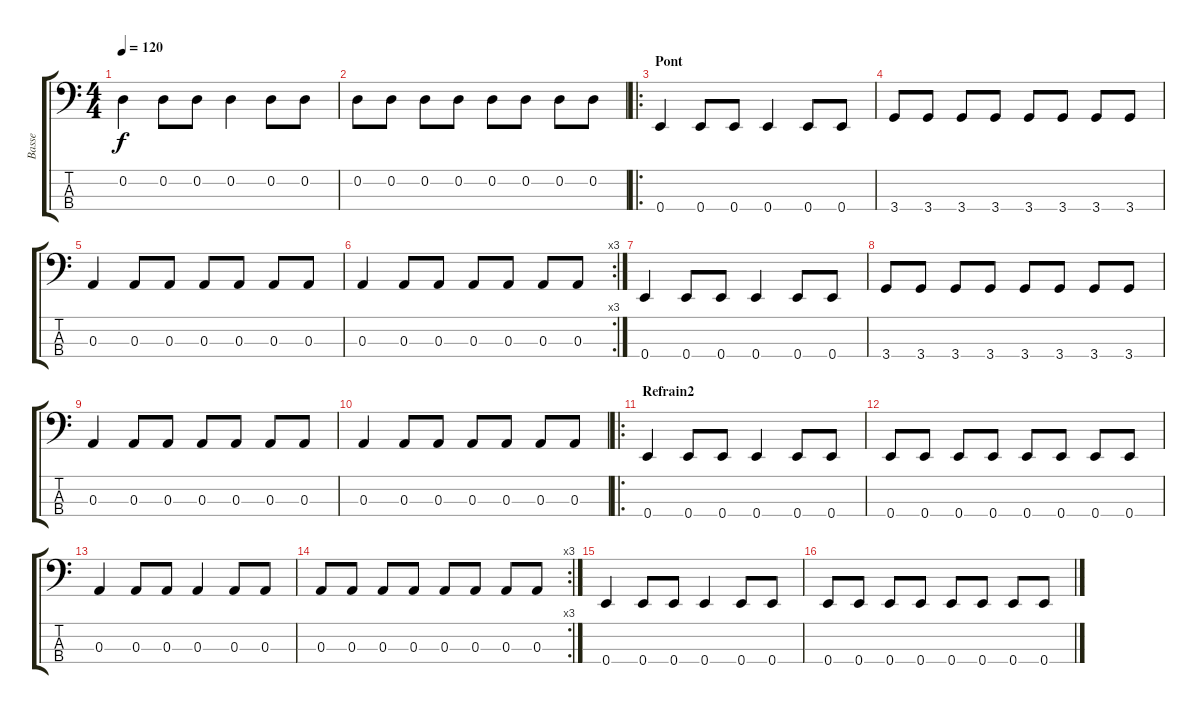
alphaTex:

\track ("Basse" "Basse") {instrument acousticbass}
\staff {score tabs}
\tuning (G2 D2 A1 E1) {hide}
\ts (4 4)
\tempo 120
\clef f4
\ks c
0.2.4{dy f} 0.2.8 0.2.8 0.2.4 0.2.8 0.2.8 |
0.2.8 0.2.8 0.2.8 0.2.8 0.2.8 0.2.8 0.2.8 0.2.8 |
\ro
\section ("" "Pont")
0.4.4 0.4.8 0.4.8 0.4.4 0.4.8 0.4.8 |
3.4.8 3.4.8 3.4.8 3.4.8 3.4.8 3.4.8 3.4.8 3.4.8 |
0.3.4 0.3.8 0.3.8 0.3.8 0.3.8 0.3.8 0.3.8 |
\rc 3
0.3.4 0.3.8 0.3.8 0.3.8 0.3.8 0.3.8 0.3.8 |
0.4.4 0.4.8 0.4.8 0.4.4 0.4.8 0.4.8 |
3.4.8 3.4.8 3.4.8 3.4.8 3.4.8 3.4.8 3.4.8 3.4.8 |
0.3.4 0.3.8 0.3.8 0.3.8 0.3.8 0.3.8 0.3.8 |
0.3.4 0.3.8 0.3.8 0.3.8 0.3.8 0.3.8 0.3.8 |
\ro
\section ("" "Refrain2")
0.4.4 0.4.8 0.4.8 0.4.4 0.4.8 0.4.8 |
0.4.8 0.4.8 0.4.8 0.4.8 0.4.8 0.4.8 0.4.8 0.4.8 |
0.3.4 0.3.8 0.3.8 0.3.4 0.3.8 0.3.8 |
\rc 3
0.3.8 0.3.8 0.3.8 0.3.8 0.3.8 0.3.8 0.3.8 0.3.8 |
0.4.4 0.4.8 0.4.8 0.4.4 0.4.8 0.4.8 |
0.4.8 0.4.8 0.4.8 0.4.8 0.4.8 0.4.8 0.4.8 0.4.8
